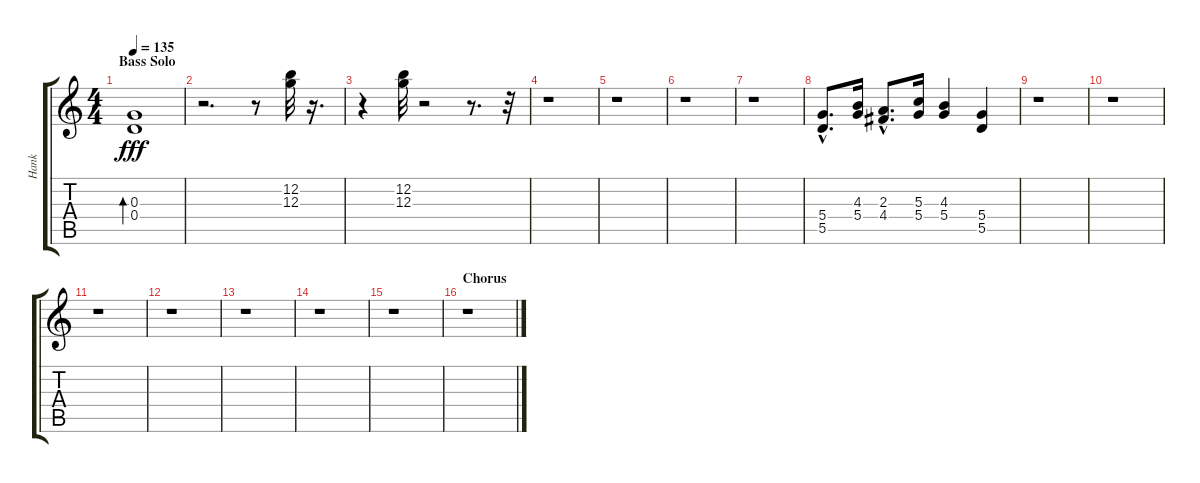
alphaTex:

\track ("Hank" "Hank") {instrument electricguitarjazz}
\staff {score tabs}
\tuning (E4 B3 G3 D3 A2 E2) {hide}
\ts (4 4)
\section ("" "Bass Solo")
\tempo 135
\clef g2
\ks c
(0.3 0.4).1{bd 240 dy fff volume 11} |
r.2{d} r.8 (12.2 12.3).32 r.16{d} |
r.4 (12.2 12.3).32 r.2 r.8{d} r.32 |
r.1 |
r.1 |
r.1 |
r.1 |
(5.4{hac} 5.5{hac}).8{d volume 14} (4.3 5.4).16 (2.3{hac} 4.4{hac}).8{d} (5.3 5.4).16 (4.3 5.4).4 (5.4 5.5).4 |
r.1 |
r.1 |
r.1 |
r.1 |
r.1 |
r.1 |
r.1 |
\section ("" "Chorus")
r.1
